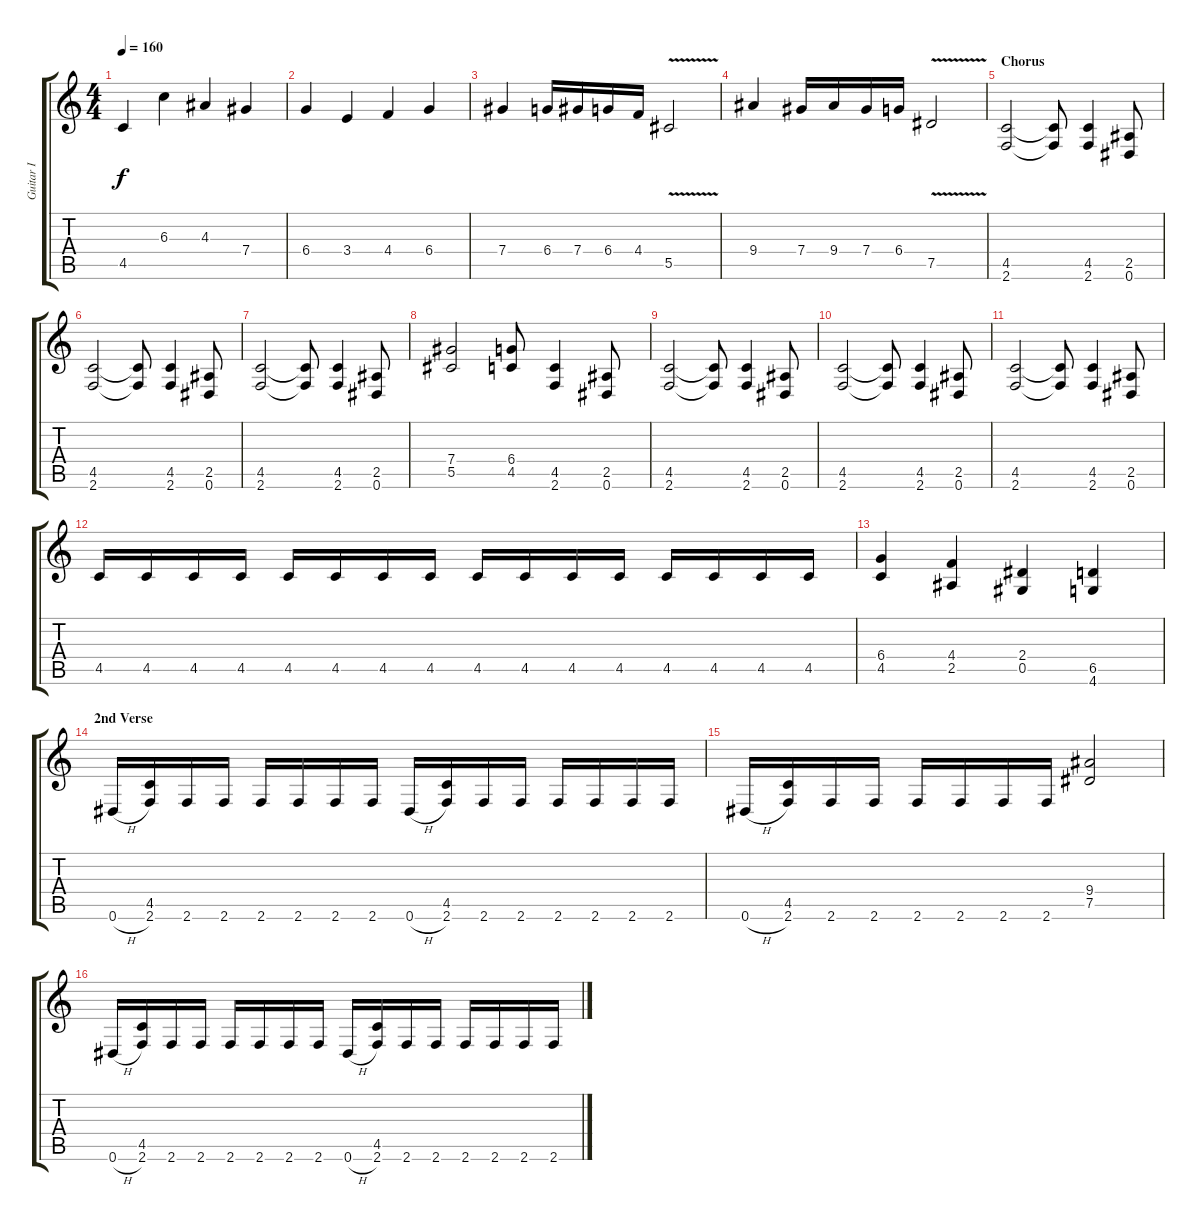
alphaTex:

\track ("Guitar I" "Guitar I") {instrument distortionguitar}
\staff {score tabs}
\tuning (Eb4 Bb3 Gb3 Db3 Ab2 Eb2) {hide}
\ts (4 4)
\tempo 160
\clef g2
\ks c
4.5.4{dy f} 6.3.4 4.3.4 7.4.4 |
6.4.4 3.4.4 4.4.4 6.4.4 |
7.4.4 6.4.16 7.4.16 6.4.16 4.4.16 5.5{v}.2 |
9.4.4 7.4.16 9.4.16 7.4.16 6.4.16 7.5{v}.2 |
\section ("" "Chorus")
(4.5 2.6).2 (4.5{t} 2.6{t}).8 (4.5 2.6).4 (2.5 0.6).8 |
(4.5 2.6).2 (4.5{t} 2.6{t}).8 (4.5 2.6).4 (2.5 0.6).8 |
(4.5 2.6).2 (4.5{t} 2.6{t}).8 (4.5 2.6).4 (2.5 0.6).8 |
(7.4 5.5).2 (6.4 4.5).8 (4.5 2.6).4 (2.5 0.6).8 |
(4.5 2.6).2 (4.5{t} 2.6{t}).8 (4.5 2.6).4 (2.5 0.6).8 |
(4.5 2.6).2 (4.5{t} 2.6{t}).8 (4.5 2.6).4 (2.5 0.6).8 |
(4.5 2.6).2 (4.5{t} 2.6{t}).8 (4.5 2.6).4 (2.5 0.6).8 |
4.5.16 4.5.16 4.5.16 4.5.16 4.5.16 4.5.16 4.5.16 4.5.16 4.5.16 4.5.16 4.5.16 4.5.16 4.5.16 4.5.16 4.5.16 4.5.16 |
(6.4 4.5).4 (4.4 2.5).4 (2.4 0.5).4 (6.5 4.6).4 |
\section ("" "2nd Verse")
0.6{h}.16 (4.5 2.6).16 2.6.16 2.6.16 2.6.16 2.6.16 2.6.16 2.6.16 0.6{h}.16 (4.5 2.6).16 2.6.16 2.6.16 2.6.16 2.6.16 2.6.16 2.6.16 |
0.6{h}.16 (4.5 2.6).16 2.6.16 2.6.16 2.6.16 2.6.16 2.6.16 2.6.16 (9.4 7.5).2 |
0.6{h}.16 (4.5 2.6).16 2.6.16 2.6.16 2.6.16 2.6.16 2.6.16 2.6.16 0.6{h}.16 (4.5 2.6).16 2.6.16 2.6.16 2.6.16 2.6.16 2.6.16 2.6.16
